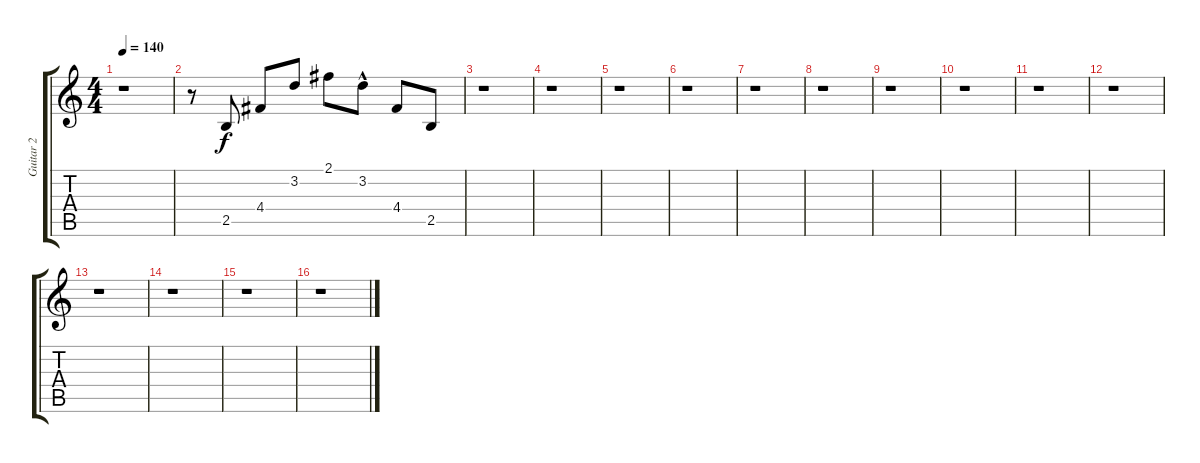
\track ("Guitar 2" "Guitar 2") {instrument acousticguitarsteel}
\staff {score tabs}
\tuning (E4 B3 G3 D3 A2 E2) {hide}
\ts (4 4)
\tempo 140
\clef g2
\ks c
r.1{dy f} |
r.8 2.5.8 4.4.8 3.2.8 2.1.8 3.2{hac}.8 4.4.8 2.5.8 |
r.1 |
r.1 |
r.1 |
r.1 |
r.1 |
r.1 |
r.1 |
r.1 |
r.1 |
r.1 |
r.1 |
r.1 |
r.1 |
r.1
